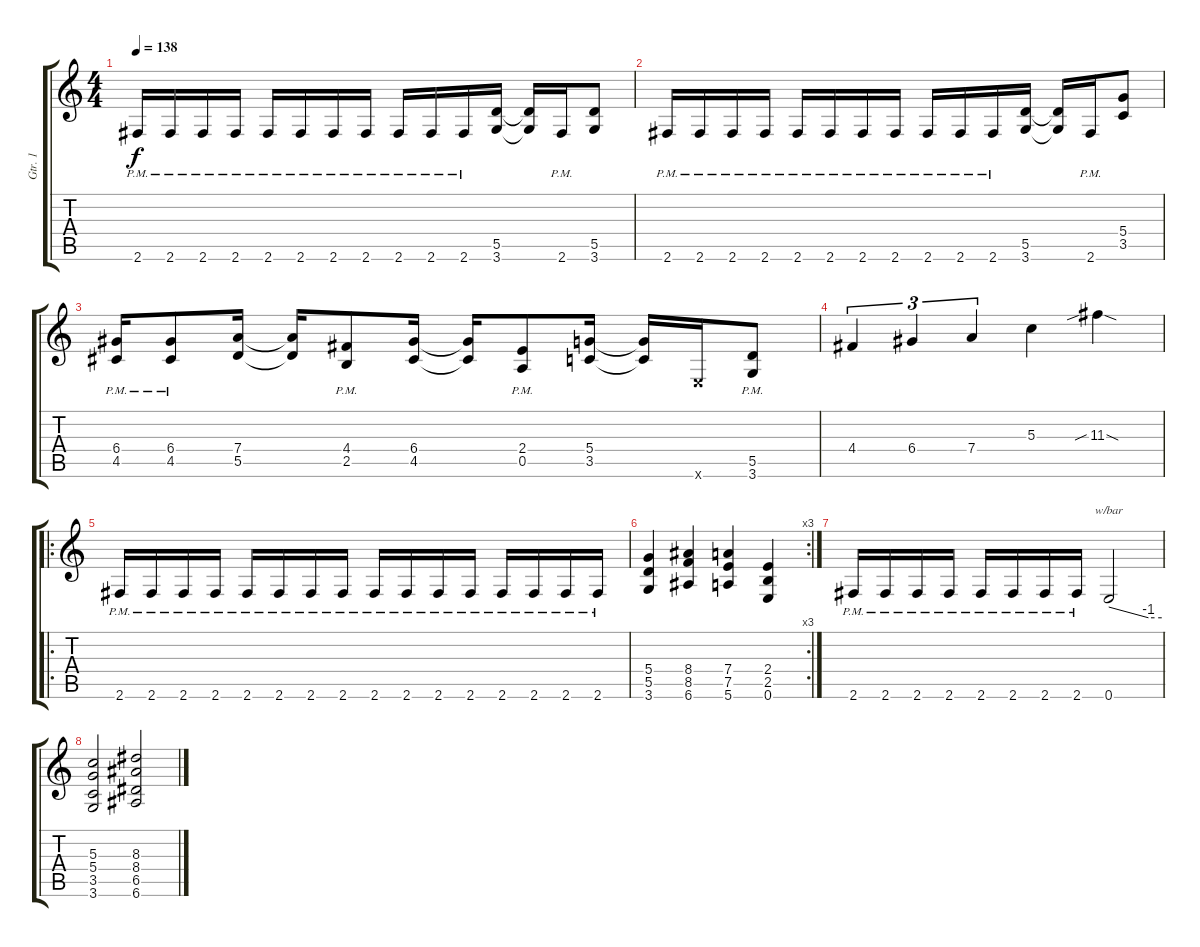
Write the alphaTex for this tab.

\track ("Gtr. 1" "Gtr. 1") {instrument distortionguitar}
\staff {score tabs}
\tuning (E4 B3 G3 D3 A2 E2) {hide}
\ts (4 4)
\tempo 138
\clef g2
\ks c
2.6{pm}.16{dy f} 2.6{pm}.16 2.6{pm}.16 2.6{pm}.16 2.6{pm}.16 2.6{pm}.16 2.6{pm}.16 2.6{pm}.16 2.6{pm}.16 2.6{pm}.16 2.6{pm}.16 (5.5 3.6).16 (5.5{t} 3.6{t}).16 2.6{pm}.16 (5.5 3.6).8 |
2.6{pm}.16 2.6{pm}.16 2.6{pm}.16 2.6{pm}.16 2.6{pm}.16 2.6{pm}.16 2.6{pm}.16 2.6{pm}.16 2.6{pm}.16 2.6{pm}.16 2.6{pm}.16 (5.5 3.6).16 (5.5{t} 3.6{t}).16 2.6{pm}.16 (5.4 3.5).8 |
(6.4{pm} 4.5{pm}).16 (6.4{pm} 4.5{pm}).8 (7.4 5.5).16 (7.4{t} 5.5{t}).16 (4.4{pm} 2.5{pm}).8 (6.4 4.5).16 (6.4{t} 4.5{t}).16 (2.4{pm} 0.5{pm}).8 (5.4 3.5).16 (5.4{t} 3.5{t}).16 0.6{x}.16 (5.5{pm} 3.6{pm}).8 |
4.4.4{tu (3 2)} 6.4.4{tu (3 2)} 7.4.4{tu (3 2)} 5.3.4 11.3{sib sod}.4 |
\ro
2.6{pm}.16 2.6{pm}.16 2.6{pm}.16 2.6{pm}.16 2.6{pm}.16 2.6{pm}.16 2.6{pm}.16 2.6{pm}.16 2.6{pm}.16 2.6{pm}.16 2.6{pm}.16 2.6{pm}.16 2.6{pm}.16 2.6{pm}.16 2.6{pm}.16 2.6{pm}.16 |
\rc 3
(5.4 5.5 3.6).4 (8.4 8.5 6.6).4 (7.4 7.5 5.6).4 (2.4 2.5 0.6).4 |
2.6{pm}.16 2.6{pm}.16 2.6{pm}.16 2.6{pm}.16 2.6{pm}.16 2.6{pm}.16 2.6{pm}.16 2.6{pm}.16 0.6.2{tbe (custom default 0 0 45 -4 60 -4)} |
(5.3 5.4 3.5 3.6).2 (8.3 8.4 6.5 6.6).2
